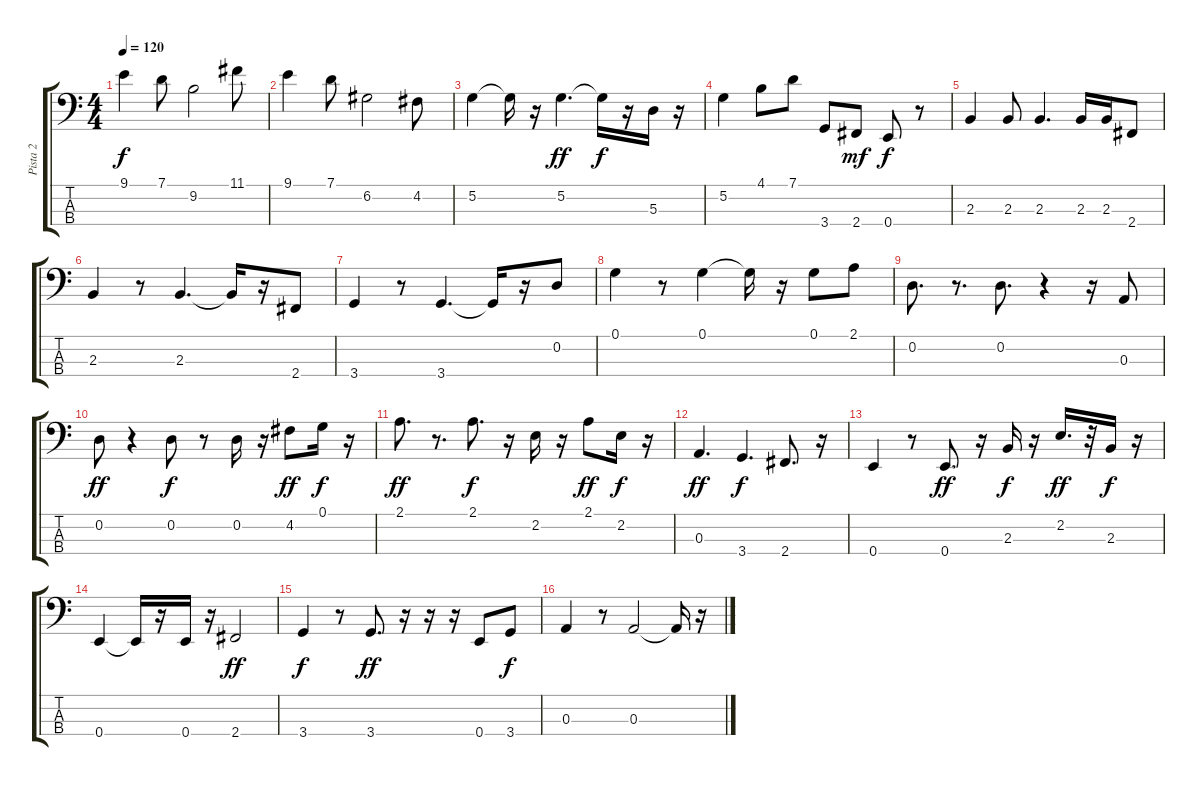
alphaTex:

\track ("Pista 2" "Pista 2") {instrument electricbassfinger}
\staff {score tabs}
\tuning (G2 D2 A1 E1) {hide}
\ts (4 4)
\tempo 120
\clef f4
\ks c
9.1.4{dy f} 7.1.8 9.2.2 11.1.8 |
9.1.4 7.1.8 6.2.2 4.2.8 |
5.2.4 5.2{t}.16 r.16 5.2.4{d dy ff} 5.2{t}.16{dy f} r.16 5.3.16 r.16 |
5.2.4 4.1.8 7.1.8 3.4.8 2.4.8{dy mf} 0.4.8{dy f} r.8 |
2.3.4 2.3.8 2.3.4{d} 2.3.16 2.3.16 2.4.8 |
2.3.4 r.8 2.3.4{d} 2.3{t}.16 r.16 2.4.8 |
3.4.4 r.8 3.4.4{d} 3.4{t}.16 r.16 0.2.8 |
0.1.4 r.8 0.1.4 0.1{t}.16 r.16 0.1.8 2.1.8 |
0.2.8{d} r.8{d} 0.2.8{d} r.4 r.16 0.3.8 |
0.2.8{dy ff} r.4 0.2.8{dy f} r.8 0.2.16 r.16 4.2.8{dy ff} 0.1.16{dy f} r.16 |
2.1.8{d dy ff} r.8{d} 2.1.8{d dy f} r.16 2.2.16 r.16 2.1.8{dy ff} 2.2.16{dy f} r.16 |
0.3.4{d dy ff} 3.4.4{d dy f} 2.4.8{d} r.16 |
0.4.4 r.8 0.4.8{d dy ff} r.16 2.3.16{dy f} r.16 2.2.16{d dy ff} r.32 2.3.16{dy f} r.16 |
0.4.4 0.4{t}.16 r.16 0.4.16 r.16 2.4.2{dy ff} |
3.4.4{dy f} r.8 3.4.8{d dy ff} r.16 r.16 r.16 0.4.8 3.4.8{dy f} |
0.3.4 r.8 0.3.2 0.3{t}.16 r.16
